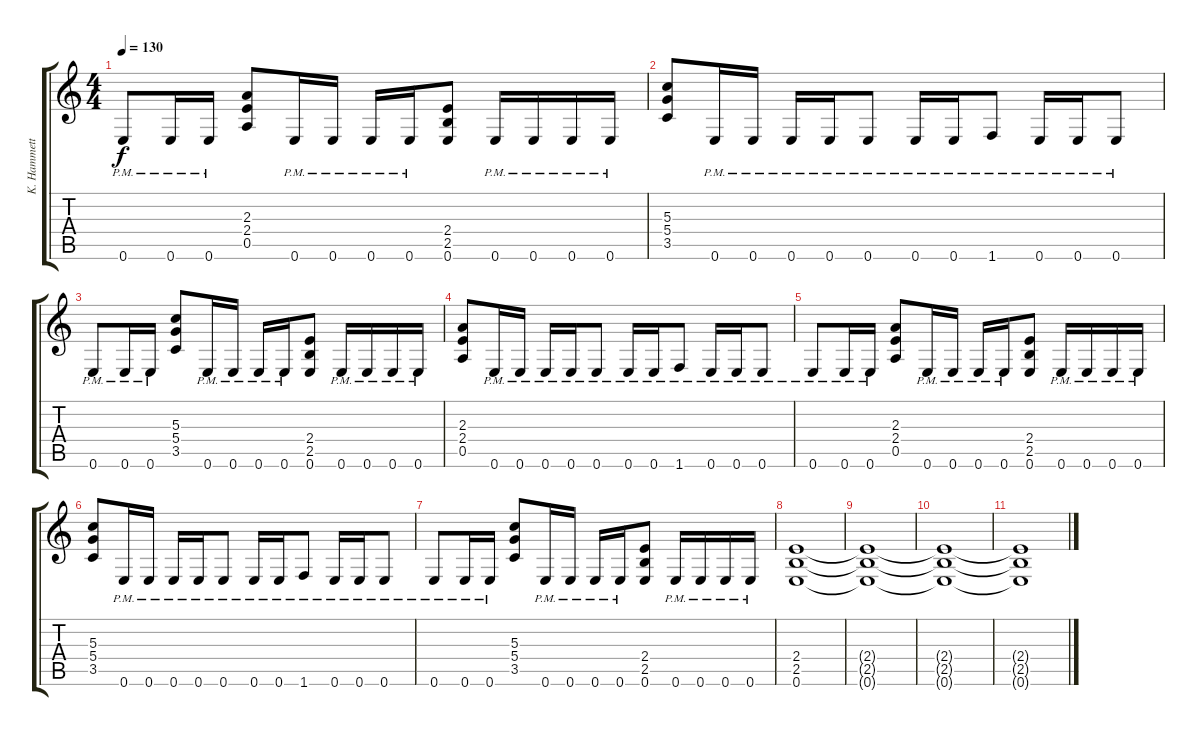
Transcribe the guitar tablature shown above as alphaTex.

\track ("K. Hammett (Lead)" "K. Hammett") {instrument distortionguitar}
\staff {score tabs}
\tuning (E4 B3 G3 D3 A2 E2) {hide}
\ts (4 4)
\tempo 130
\clef g2
\ks c
0.6{pm}.8{dy f} 0.6{pm}.16 0.6{pm}.16 (2.3 2.4 0.5).8 0.6{pm}.16 0.6{pm}.16 0.6{pm}.16 0.6{pm}.16 (2.4 2.5 0.6).8 0.6{pm}.16 0.6{pm}.16 0.6{pm}.16 0.6{pm}.16 |
(5.3 5.4 3.5).8 0.6{pm}.16 0.6{pm}.16 0.6{pm}.16 0.6{pm}.16 0.6{pm}.8 0.6{pm}.16 0.6{pm}.16 1.6{pm}.8 0.6{pm}.16 0.6{pm}.16 0.6{pm}.8 |
0.6{pm}.8 0.6{pm}.16 0.6{pm}.16 (5.3 5.4 3.5).8 0.6{pm}.16 0.6{pm}.16 0.6{pm}.16 0.6{pm}.16 (2.4 2.5 0.6).8 0.6{pm}.16 0.6{pm}.16 0.6{pm}.16 0.6{pm}.16 |
(2.3 2.4 0.5).8 0.6{pm}.16 0.6{pm}.16 0.6{pm}.16 0.6{pm}.16 0.6{pm}.8 0.6{pm}.16 0.6{pm}.16 1.6{pm}.8 0.6{pm}.16 0.6{pm}.16 0.6{pm}.8 |
0.6{pm}.8 0.6{pm}.16 0.6{pm}.16 (2.3 2.4 0.5).8 0.6{pm}.16 0.6{pm}.16 0.6{pm}.16 0.6{pm}.16 (2.4 2.5 0.6).8 0.6{pm}.16 0.6{pm}.16 0.6{pm}.16 0.6{pm}.16 |
(5.3 5.4 3.5).8 0.6{pm}.16 0.6{pm}.16 0.6{pm}.16 0.6{pm}.16 0.6{pm}.8 0.6{pm}.16 0.6{pm}.16 1.6{pm}.8 0.6{pm}.16 0.6{pm}.16 0.6{pm}.8 |
0.6{pm}.8 0.6{pm}.16 0.6{pm}.16 (5.3 5.4 3.5).8 0.6{pm}.16 0.6{pm}.16 0.6{pm}.16 0.6{pm}.16 (2.4 2.5 0.6).8 0.6{pm}.16 0.6{pm}.16 0.6{pm}.16 0.6{pm}.16 |
(2.4 2.5 0.6).1 |
(2.4{t} 2.5{t} 0.6{t}).1 |
(2.4{t} 2.5{t} 0.6{t}).1 |
(2.4{t} 2.5{t} 0.6{t}).1
